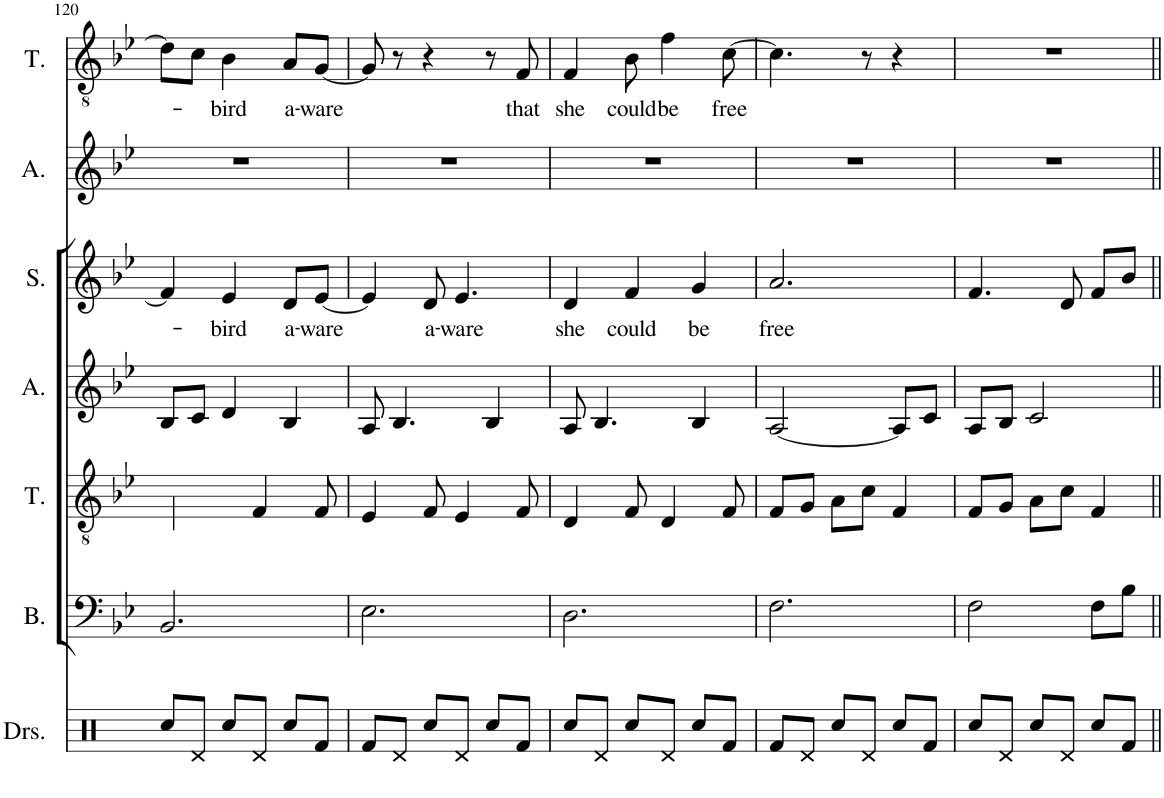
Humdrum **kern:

**kern	**kern	**kern	**kern	**kern	**text	**kern	**kern	**text
*part7	*part6	*part5	*part4	*part3	*part3	*part2	*part1	*part1
*staff7	*staff6	*staff5	*staff4	*staff3	*staff3	*staff2	*staff1	*staff1
*I"Drumset	*I"Bass	*I"Tenor	*I"Alto	*I"Soprano	*	*I"Alto	*I"Tenor	*
*I'Drs.	*I'B.	*I'T.	*I'A.	*I'S.	*	*I'A.	*I'T.	*
!!LO:PB:g=z
*clefX	*clefF4	*clefGv2	*clefG2	*clefG2	*	*clefG2	*clefGv2	*
*k[]	*k[b-e-]	*k[b-e-]	*k[b-e-]	*k[b-e-]	*	*k[b-e-]	*k[b-e-]	*
*M3/4	*M3/4	*M3/4	*M3/4	*M3/4	*	*M3/4	*M3/4	*
=120	=120	=120	=120	=120	=120	=120	=120	=120
8Rcc/L	2.BB-/	4.BB-/	8B-/L	4f/]	.	2.r	8d\L]	.
8Rd/J	.	.	8c/J	.	.	.	8c\J	.
!	!	!	!	!	!LO:LY:b	!	!	!LO:LY:b
8Rcc/L	.	.	4d/	4e-/	-bird	.	4B-\	-bird
8Rd/J	.	4F/	.	.	.	.	.	.
!	!	!	!	!	!LO:LY:b	!	!	!LO:LY:b
8Rcc/L	.	.	4B-/	8d/L	a-	.	8A/L	a-
!	!	!	!	!	!LO:LY:b	!	!	!LO:LY:b
8Rf/J	.	8F/	.	[8e-/J	-ware	.	[8G/J	-ware
=121	=121	=121	=121	=121	=121	=121	=121	=121
8Rf/L	2.E-\	4E-/	8A/	4e-/]	.	2.r	8G/]	.
8Rd/J	.	.	4.B-/	.	.	.	8r	.
!	!	!	!	!	!LO:LY:b	!	!	!
8Rcc/L	.	8F/	.	8d/	a-	.	4r	.
!	!	!	!	!	!LO:LY:b	!	!	!
8Rd/J	.	4E-/	.	4.e-/	-ware	.	.	.
8Rcc/L	.	.	4B-/	.	.	.	8r	.
!	!	!	!	!	!	!	!	!LO:LY:b
8Rf/J	.	8F/	.	.	.	.	8F/	that
=122	=122	=122	=122	=122	=122	=122	=122	=122
!	!	!	!	!	!LO:LY:b	!	!	!LO:LY:b
8Rcc/L	2.D\	4D/	8A/	4d/	she	2.r	4F/	she
8Rd/J	.	.	4.B-/	.	.	.	.	.
!	!	!	!	!	!LO:LY:b	!	!	!LO:LY:b
8Rcc/L	.	8F/	.	4f/	could	.	8B-\	could
!	!	!	!	!	!	!	!	!LO:LY:b
8Rd/J	.	4D/	.	.	.	.	4f\	be
!	!	!	!	!	!LO:LY:b	!	!	!
8Rcc/L	.	.	4B-/	4g/	be	.	.	.
!	!	!	!	!	!	!	!	!LO:LY:b
8Rf/J	.	8F/	.	.	.	.	[8c\	free
=123	=123	=123	=123	=123	=123	=123	=123	=123
!	!	!	!	!	!LO:LY:b	!	!	!
8Rf/L	2.F\	8F/L	[2A/	2.a/	free	2.r	4.c\]	.
8Rd/J	.	8G/J	.	.	.	.	.	.
8Rcc/L	.	8A\L	.	.	.	.	.	.
8Rd/J	.	8c\J	.	.	.	.	8r	.
8Rcc/L	.	4F/	8A/L]	.	.	.	4r	.
8Rf/J	.	.	8c/J	.	.	.	.	.
=124	=124	=124	=124	=124	=124	=124	=124	=124
8Rcc/L	2F\	8F/L	8A/L	4.f/	.	2.r	2.r	.
8Rd/J	.	8G/J	8B-/J	.	.	.	.	.
8Rcc/L	.	8A\L	2c/	.	.	.	.	.
8Rd/J	.	8c\J	.	8d/	.	.	.	.
8Rcc/L	8F\L	4F/	.	8f/L	.	.	.	.
8Rf/J	8B-\J	.	.	8b-/J	.	.	.	.
=||	=||	=||	=||	=||	=||	=||	=||	=||
*-	*-	*-	*-	*-	*-	*-	*-	*-
